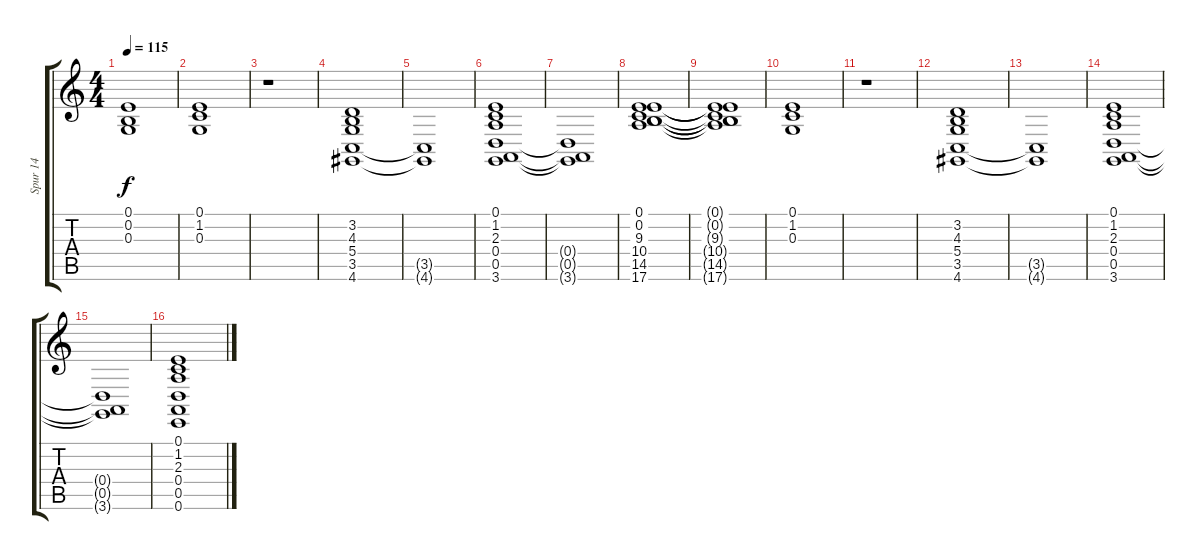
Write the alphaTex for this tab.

\track ("Spur 14" "Spur 14") {instrument stringensemble2}
\staff {score tabs}
\tuning (E4 B3 G3 D3 A2 E2) {hide}
\ts (4 4)
\tempo 115
\clef g2
\ks c
(0.1 0.2 0.3).1{dy f} |
(0.1 1.2 0.3).1 |
r.1 |
(3.2 4.3 5.4 3.5 4.6).1 |
(3.5{t} 4.6{t}).1 |
(0.1 1.2 2.3 0.4 0.5 3.6).1 |
(0.4{t} 0.5{t} 3.6{t}).1 |
(0.1 0.2 9.3 10.4 14.5 17.6).1 |
(0.1{t} 0.2{t} 9.3{t} 10.4{t} 14.5{t} 17.6{t}).1 |
(0.1 1.2 0.3).1 |
r.1 |
(3.2 4.3 5.4 3.5 4.6).1 |
(3.5{t} 4.6{t}).1 |
(0.1 1.2 2.3 0.4 0.5 3.6).1 |
(0.4{t} 0.5{t} 3.6{t}).1 |
(0.1 1.2 2.3 0.4 0.5 0.6).1
